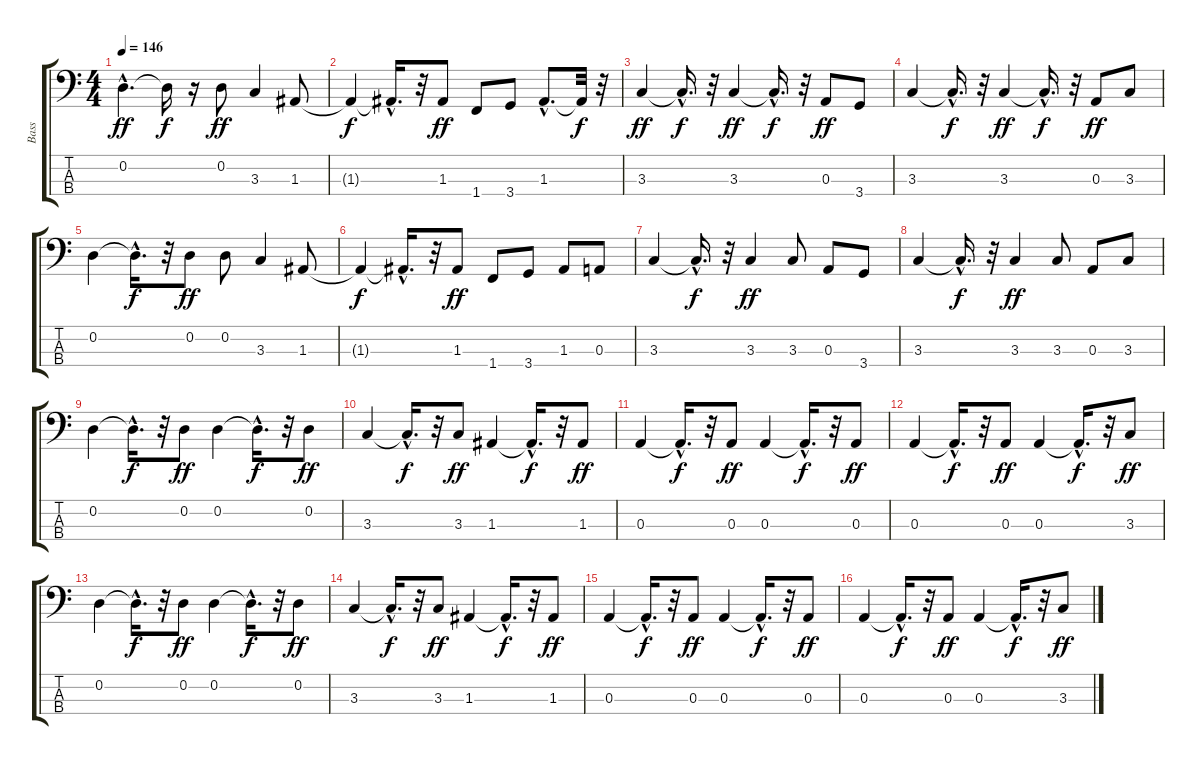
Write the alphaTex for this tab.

\track ("Bass" "Bass") {instrument electricbassfinger}
\staff {score tabs}
\tuning (G2 D2 A1 E1) {hide}
\ts (4 4)
\tempo 146
\clef f4
\ks c
0.2{hac}.4{d dy ff} 0.2{t}.16{dy f} r.16 0.2.8{dy ff} 3.3.4 1.3.8 |
1.3{t}.4{dy f} 1.3{hac t}.16{d} r.32 1.3.8{dy ff} 1.4.8 3.4.8 1.3{hac}.8{d} 1.3{t}.32{dy f} r.32 |
3.3.4{dy ff} 3.3{hac t}.16{d dy f} r.32 3.3.4{dy ff} 3.3{hac t}.16{d dy f} r.32 0.3.8{dy ff} 3.4.8 |
3.3.4 3.3{hac t}.16{d dy f} r.32 3.3.4{dy ff} 3.3{hac t}.16{d dy f} r.32 0.3.8{dy ff} 3.3.8 |
0.2.4 0.2{hac t}.16{d dy f} r.32 0.2.8{dy ff} 0.2.8 3.3.4 1.3.8 |
1.3{t}.4{dy f} 1.3{hac t}.16{d} r.32 1.3.8{dy ff} 1.4.8 3.4.8 1.3.8 0.3.8 |
3.3.4 3.3{hac t}.16{d dy f} r.32 3.3.4{dy ff} 3.3.8 0.3.8 3.4.8 |
3.3.4 3.3{hac t}.16{d dy f} r.32 3.3.4{dy ff} 3.3.8 0.3.8 3.3.8 |
0.2.4 0.2{hac t}.16{d dy f} r.32 0.2.8{dy ff} 0.2.4 0.2{hac t}.16{d dy f} r.32 0.2.8{dy ff} |
3.3.4 3.3{hac t}.16{d dy f} r.32 3.3.8{dy ff} 1.3.4 1.3{hac t}.16{d dy f} r.32 1.3.8{dy ff} |
0.3.4 0.3{hac t}.16{d dy f} r.32 0.3.8{dy ff} 0.3.4 0.3{hac t}.16{d dy f} r.32 0.3.8{dy ff} |
0.3.4 0.3{hac t}.16{d dy f} r.32 0.3.8{dy ff} 0.3.4 0.3{hac t}.16{d dy f} r.32 3.3.8{dy ff} |
0.2.4 0.2{hac t}.16{d dy f} r.32 0.2.8{dy ff} 0.2.4 0.2{hac t}.16{d dy f} r.32 0.2.8{dy ff} |
3.3.4 3.3{hac t}.16{d dy f} r.32 3.3.8{dy ff} 1.3.4 1.3{hac t}.16{d dy f} r.32 1.3.8{dy ff} |
0.3.4 0.3{hac t}.16{d dy f} r.32 0.3.8{dy ff} 0.3.4 0.3{hac t}.16{d dy f} r.32 0.3.8{dy ff} |
0.3.4 0.3{hac t}.16{d dy f} r.32 0.3.8{dy ff} 0.3.4 0.3{hac t}.16{d dy f} r.32 3.3.8{dy ff}
